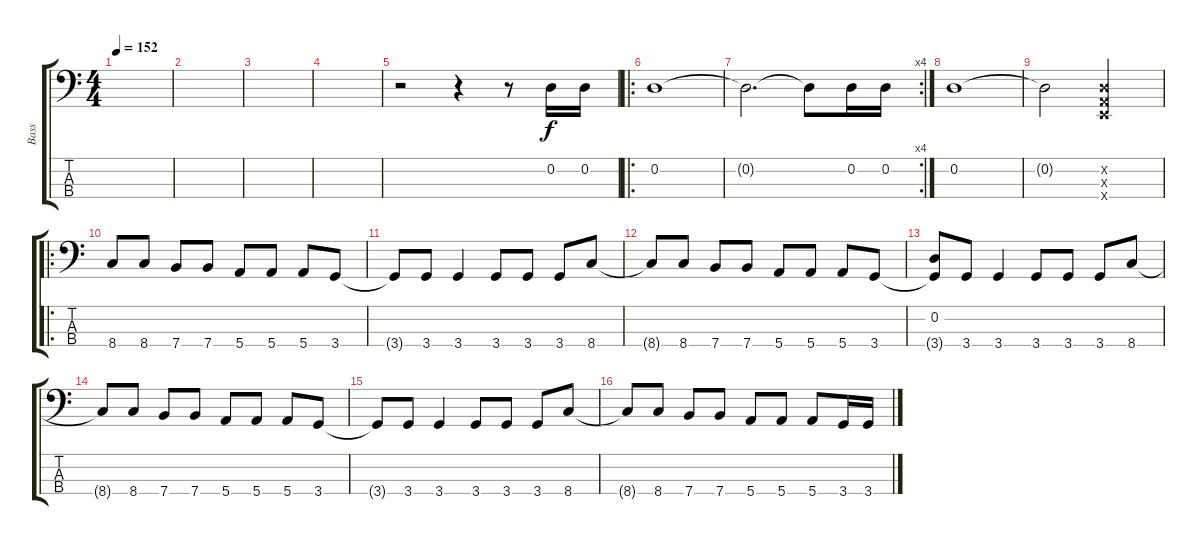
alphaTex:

\track ("Bass" "Bass") {instrument electricbasspick}
\staff {score tabs}
\tuning (G2 D2 A1 E1) {hide}
\ts (4 4)
\tempo 152
\clef f4
\ks c
|
|
|
|
r.2 r.4 r.8 0.2.16 0.2.16 |
\ro
0.2.1 |
\rc 4
0.2{t}.2{d} 0.2{t}.8 0.2.16 0.2.16 |
0.2.1 |
0.2{t}.2 (0.2{x} 0.3{x} 0.4{x}).2 |
\ro
8.4.8 8.4.8 7.4.8 7.4.8 5.4.8 5.4.8 5.4.8 3.4.8 |
3.4{t}.8 3.4.8 3.4.4 3.4.8 3.4.8 3.4.8 8.4.8 |
8.4{t}.8 8.4.8 7.4.8 7.4.8 5.4.8 5.4.8 5.4.8 3.4.8 |
(0.2 3.4{t}).8 3.4.8 3.4.4 3.4.8 3.4.8 3.4.8 8.4.8 |
8.4{t}.8 8.4.8 7.4.8 7.4.8 5.4.8 5.4.8 5.4.8 3.4.8 |
3.4{t}.8 3.4.8 3.4.4 3.4.8 3.4.8 3.4.8 8.4.8 |
8.4{t}.8 8.4.8 7.4.8 7.4.8 5.4.8 5.4.8 5.4.8 3.4.16 3.4.16
